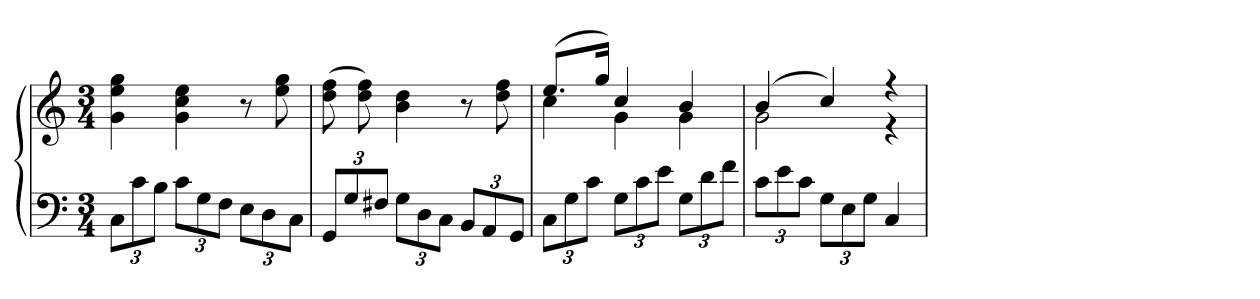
**kern	**kern
*part1	*part1
*staff2	*staff1
*clefF4	*clefG2
*k[]	*k[]
*M3/4	*M3/4
=	=
12CL	4g 4ee 4gg
12c	.
12BJ	.
12cL	4g 4cc 4ee
12G	.
12FJ	.
12EL	8r
12D	.
.	8ee 8gg
12CJ	.
=	=
12GGL	(8dd 8ff
12G	.
.	8dd 8ff)
12F#XJ	.
12GL	4b 4dd
12D	.
12CJ	.
12BBL	8r
12AA	.
.	8dd 8ff
12GGJ	.
=	=
*	*^
12CL	(8.eeL	4cc
12G	.	.
12cJ	.	.
.	16ggJk)	.
12GL	4cc	4g
12c	.	.
12eJ	.	.
12GL	4b	4g
12d	.	.
12fJ	.	.
=	=	=
12cL	(4b	2g
12e	.	.
12cJ	.	.
12GL	4cc)	.
12E	.	.
12GJ	.	.
4C	4r	4r
*	*v	*v
=	=
*-	*-
